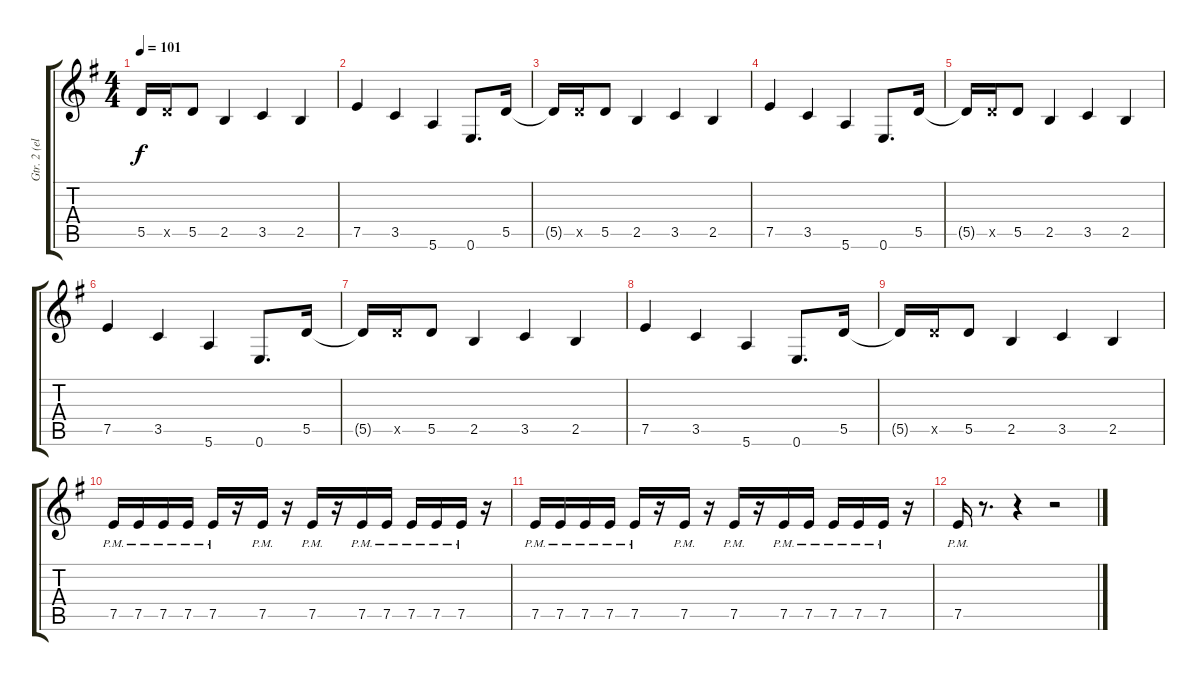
\track ("Gtr. 2 (elec.)" "Gtr. 2 (el") {instrument distortionguitar}
\staff {score tabs}
\tuning (E4 B3 G3 D3 A2 E2) {hide}
\ts (4 4)
\tempo 101
\clef g2
\ks eminor
5.5{t}.16{dy f} 5.5{x}.16 5.5.8 2.5.4 3.5.4 2.5.4 |
7.5.4{volume 16 balance 8} 3.5.4 5.6.4 0.6.8{d} 5.5.16 |
5.5{t}.16 5.5{x}.16 5.5.8 2.5.4 3.5.4 2.5.4 |
7.5.4 3.5.4 5.6.4 0.6.8{d} 5.5.16 |
5.5{t}.16 5.5{x}.16 5.5.8 2.5.4 3.5.4 2.5.4 |
7.5.4 3.5.4 5.6.4 0.6.8{d} 5.5.16 |
5.5{t}.16 5.5{x}.16 5.5.8 2.5.4 3.5.4 2.5.4 |
7.5.4 3.5.4 5.6.4 0.6.8{d} 5.5.16 |
5.5{t}.16 5.5{x}.16 5.5.8 2.5.4 3.5.4 2.5.4 |
7.5{pm}.16{volume 13 balance 8} 7.5{pm}.16 7.5{pm}.16 7.5{pm}.16 7.5{pm}.16 r.16 7.5{pm}.16 r.16 7.5{pm}.16 r.16 7.5{pm}.16 7.5{pm}.16 7.5{pm}.16 7.5{pm}.16 7.5{pm}.16 r.16 |
7.5{pm}.16 7.5{pm}.16 7.5{pm}.16 7.5{pm}.16 7.5{pm}.16 r.16 7.5{pm}.16 r.16 7.5{pm}.16 r.16 7.5{pm}.16 7.5{pm}.16 7.5{pm}.16 7.5{pm}.16 7.5{pm}.16 r.16 |
7.5{pm}.16 r.8{d} r.4 r.2
